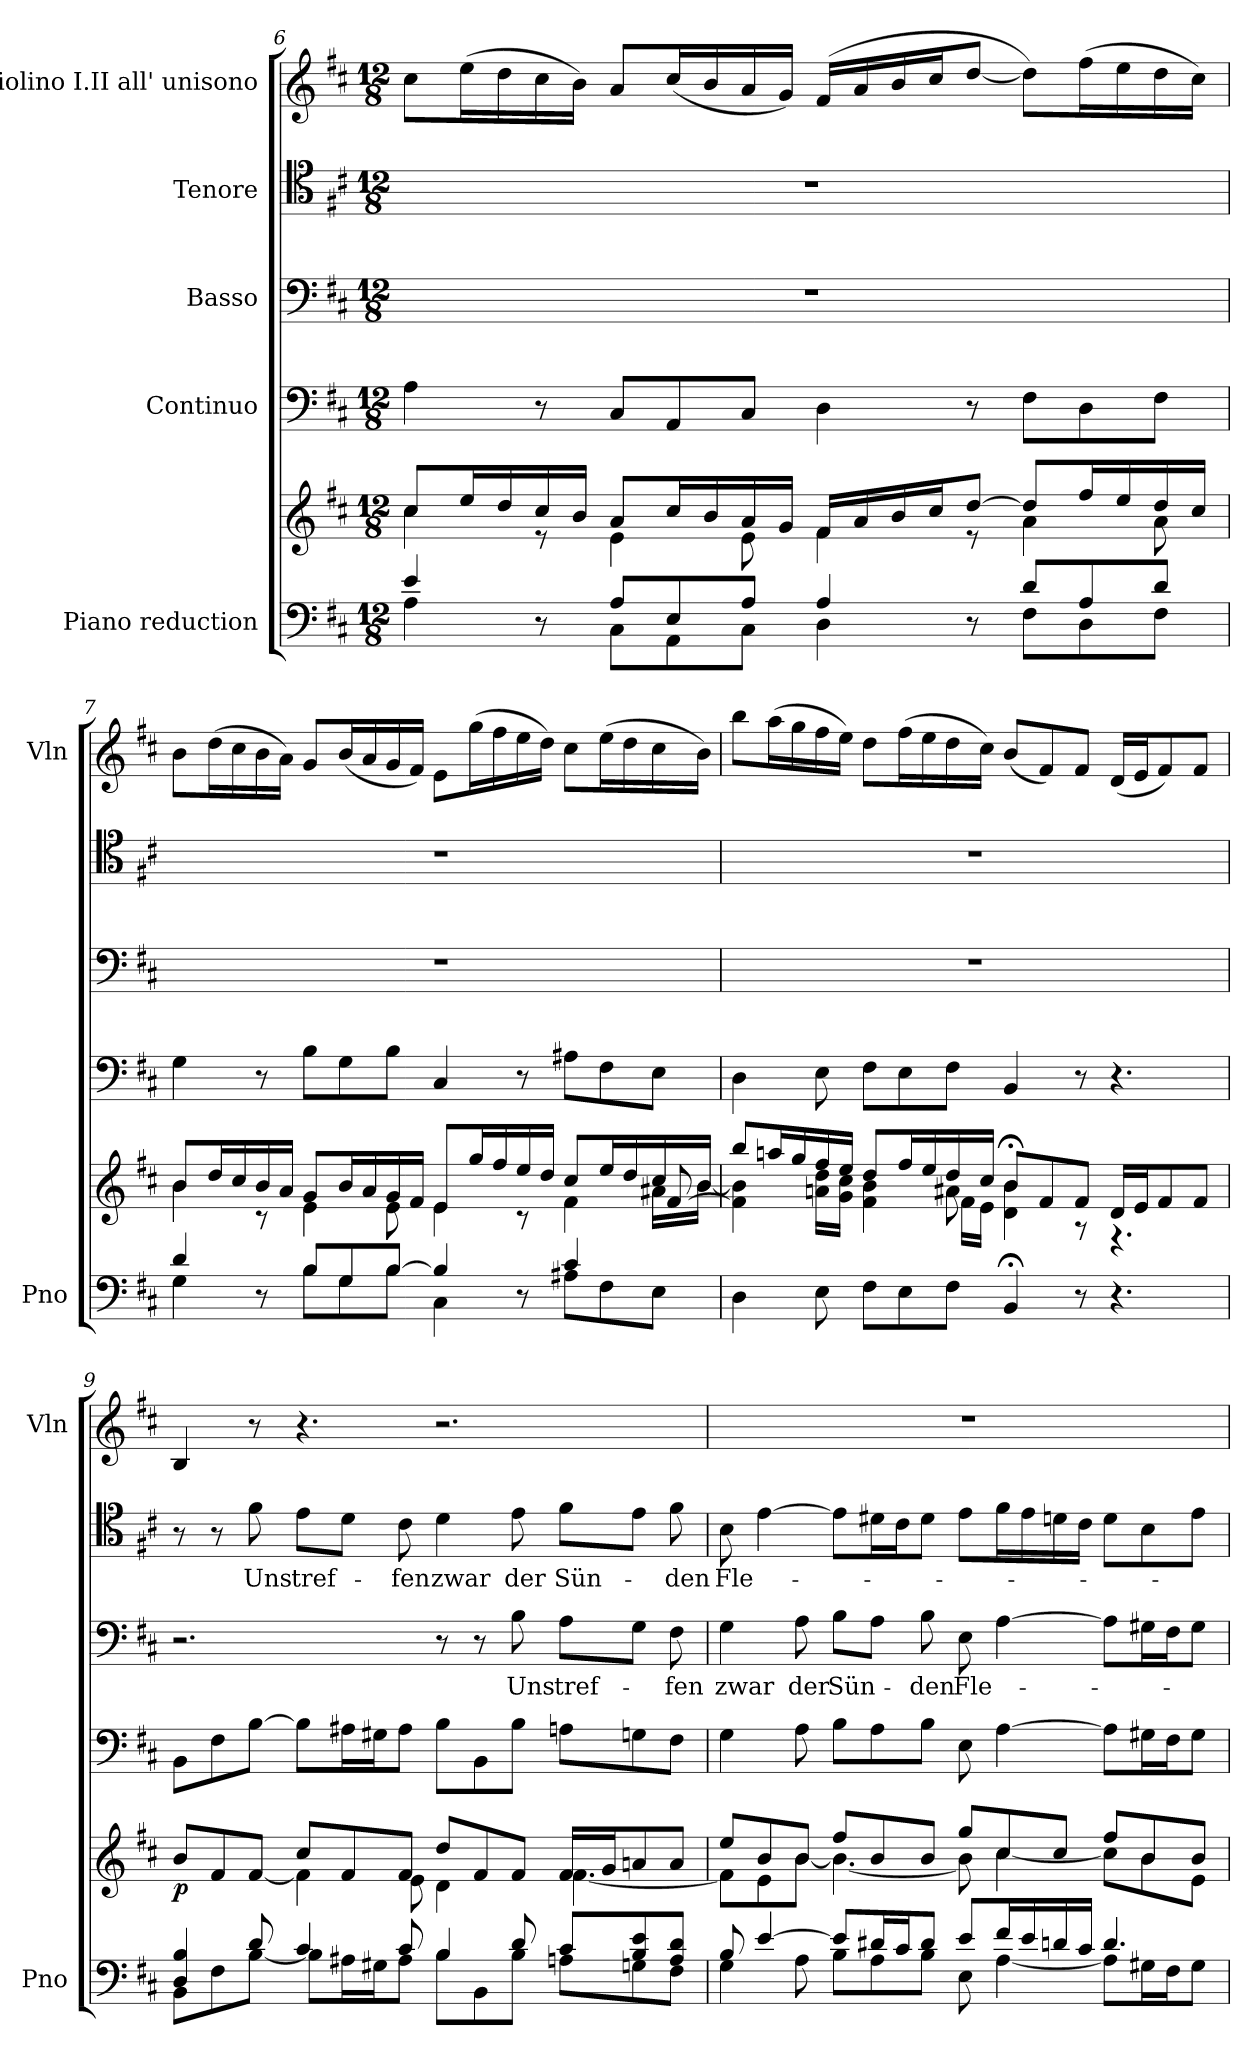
**kern	**kern	**dynam	**kern	**kern	**text	**kern	**text	**kern
*part5	*part5	*part5	*part4	*part3	*part3	*part2	*part2	*part1
*staff6	*staff5	*staff5/6	*staff4	*staff3	*staff3	*staff2	*staff2	*staff1
*I"Piano reduction	*	*	*I"Continuo	*I"Basso	*	*I"Tenore	*	*I"Violino I.II all' unisono
*I'Pno	*	*	*	*	*	*	*	*I'Vln
*clefF4	*clefG2	*	*clefF4	*clefF4	*	*clefC4	*	*clefG2
*k[f#c#]	*k[f#c#]	*	*k[f#c#]	*k[f#c#]	*	*k[f#c#]	*	*k[f#c#]
*M12/8	*M12/8	*	*M12/8	*M12/8	*	*M12/8	*	*M12/8
=6	=6	=6	=6	=6	=6	=6	=6	=6
*^	*^	*	*	*	*	*	*	*
4e/	4A\	8cc#/L	4cc#\	.	4A\	1.r	.	1.r	.	8cc#\L
.	.	16ee/L	.	.	.	.	.	.	.	(16ee\L
.	.	16dd/	.	.	.	.	.	.	.	16dd\
8r	8ryy	16cc#/	8r	.	8r	.	.	.	.	16cc#\
.	.	16b/JJ	.	.	.	.	.	.	.	16b\JJ)
8A/L	8C#\L	8a/L	4e\	.	8C#/L	.	.	.	.	8a/L
8E/	8AA\	16cc#/L	.	.	8AA/	.	.	.	.	(16cc#/L
.	.	16b/	.	.	.	.	.	.	.	16b/
8A/J	8C#\J	16a/	8e\	.	8C#/J	.	.	.	.	16a/
.	.	16g/JJ	.	.	.	.	.	.	.	16g/JJ)
4A/	4D\	16f#/LL	4f#\	.	4D\	.	.	.	.	(<16f#/LL
.	.	16a/	.	.	.	.	.	.	.	16a/
.	.	16b/	.	.	.	.	.	.	.	16b/
.	.	16cc#/J	.	.	.	.	.	.	.	16cc#/J
8r	8ryy	[8dd/J	8r	.	8r	.	.	.	.	[8dd/J
8d/L	8F#\L	8dd/L]	4a\	.	8F#\L	.	.	.	.	8dd\L])
8A/	8D\	16ff#/L	.	.	8D\	.	.	.	.	(16ff#\L
.	.	16ee/	.	.	.	.	.	.	.	16ee\
8d/J	8F#\J	16dd/	8a\	.	8F#\J	.	.	.	.	16dd\
.	.	16cc#/JJ	.	.	.	.	.	.	.	16cc#\JJ)
!!LO:PB:g=z
=7	=7	=7	=7	=7	=7	=7	=7	=7	=7	=7
*	*	*	*^	*	*	*	*	*	*	*
4d/	4G\	8b/L	4b\	4.ryy	.	4G\	1.r	.	1.r	.	8b\L
.	.	16dd/L	.	.	.	.	.	.	.	.	(16dd\L
.	.	16cc#/	.	.	.	.	.	.	.	.	16cc#\
8r	8ryy	16b/	8r	.	.	8r	.	.	.	.	16b\
.	.	16a/JJ	.	.	.	.	.	.	.	.	16a\JJ)
*	*	*	*v	*v	*	*	*	*	*	*	*
8B/L	8B\L	8g/L	4e\	.	8B\L	.	.	.	.	8g/L
8G/	8G\	16b/L	.	.	8G\	.	.	.	.	(16b/L
.	.	16a/	.	.	.	.	.	.	.	16a/
[8B/J	8B\J	16g/	8e\	.	8B\J	.	.	.	.	16g/
.	.	16f#/JJ	.	.	.	.	.	.	.	16f#/JJ)
4B/]	4C#\	8e/L	4e\	.	4C#/	.	.	.	.	8e\L
.	.	16gg/L	.	.	.	.	.	.	.	(16gg\L
.	.	16ff#/	.	.	.	.	.	.	.	16ff#\
8r	8ryy	16ee/	8r	.	8r	.	.	.	.	16ee\
.	.	16dd/JJ	.	.	.	.	.	.	.	16dd\JJ)
4c#/	8A#X\L	8cc#/L	4f#\	.	8A#X\L	.	.	.	.	8cc#\L
.	8F#\	16ee/L	.	.	8F#\	.	.	.	.	(16ee\L
.	.	16dd/	.	.	.	.	.	.	.	16dd\
*	*	*	*^	*	*	*	*	*	*	*
8ryy	8E\J	16cc#/	16a#X\LL	[8f#/	.	8E\J	.	.	.	.	16cc#\
.	.	16b/JJ	[16b\JJ	.	.	.	.	.	.	.	16b\JJ)
*v	*v	*	*	*	*	*	*	*	*	*	*
=8	=8	=8	=8	=8	=8	=8	=8	=8	=8	=8
4D\	8bb/L	4f#\] 4b\]	4.ryy	.	4D\	1.r	.	1.r	.	8bb\L
.	16aan/L	.	.	.	.	.	.	.	.	(16aa\L
.	16gg/	.	.	.	.	.	.	.	.	16gg\
8E\	16ff#/	16an\ 16dd\LL	.	.	8E\	.	.	.	.	16ff#\
.	16ee/JJ	16g\ 16cc#\JJ	.	.	.	.	.	.	.	16ee\JJ)
8F#\L	8dd/L	4f#\ 4b\	4ryy	.	8F#\L	.	.	.	.	8dd\L
8E\	16ff#/L	.	.	.	8E\	.	.	.	.	(16ff#\L
.	16ee/	.	.	.	.	.	.	.	.	16ee\
8F#\J	16dd/	8a#X\	16f#\LL	.	8F#\J	.	.	.	.	16dd\
.	16cc#/JJ	.	16e\JJ	.	.	.	.	.	.	16cc#\JJ)
4BB;/	8b;</L	4d\ 4b\	2.ryy	.	4BB/	.	.	.	.	(8b/L
.	8f#/	.	.	.	.	.	.	.	.	8f#/)
8r	8f#/J	8r	.	.	8r	.	.	.	.	8f#/J
4.r	16d/LL	4.r	.	.	4.r	.	.	.	.	(16d/LL
.	16e/J	.	.	.	.	.	.	.	.	16e/J
.	8f#/	.	.	.	.	.	.	.	.	8f#/)
.	8f#/J	.	.	.	.	.	.	.	.	8f#/J
*	*	*v	*v	*	*	*	*	*	*	*
=9	=9	=9	=9	=9	=9	=9	=9	=9	=9
*^	*	*	*	*	*	*	*	*	*
!	!	!	!	!LO:DY:b	!	!	!	!	!	!
4D/ 4B/	8BB\L	8b/L	4.ryy	p	8BB\L	2.r	.	8r	.	4B/
.	8F#\	8f#/	.	.	8F#\	.	.	8r	.	.
!	!	!	!	!	!	!	!	!	!LO:LY:b	!
8d/	[8B\J	[<8f#/J	.	.	[8B\J	.	.	8f#\	Uns	8r
!	!	!	!	!	!	!	!	!	!LO:LY:b	!
4c#/	8B\L]	8cc#/L	4f#\]	.	8B\L]	.	.	8e\L	tref-	4.r
.	16A#X\L	8f#/	.	.	16A#X\L	.	.	8d\J	.	.
.	16G#X\J	.	.	.	16G#X\J	.	.	.	.	.
!	!	!	!	!	!	!	!	!	!LO:LY:b	!
8c#/	8A#\J	8f#/J	8e\	.	8A#\J	.	.	8c#\	-fen	.
!	!	!	!	!	!	!	!	!	!LO:LY:b	!
4B/	8B\L	8dd/L	4d\	.	8B\L	8r	.	4d\	zwar	2.r
.	8BB\	8f#/	.	.	8BB\	8r	.	.	.	.
!	!	!	!	!	!	!	!LO:LY:b	!	!LO:LY:b	!
8d/	8B\J	8f#/J	8ryy	.	8B\J	8B\	Uns	8e\	der	.
!	!	!	!	!	!	!	!LO:LY:b	!	!LO:LY:b	!
8c#/L	8An\L	16f#/LL	[4.f#\	.	8An\L	8A\L	tref-	8f#\L	Sün-	.
.	.	16g/J	.	.	.	.	.	.	.	.
8B/ 8e/	8Gn\	8an/	.	.	8Gn\	8G\J	.	8e\J	.	.
!	!	!	!	!	!	!	!LO:LY:b	!	!LO:LY:b	!
8A/ 8d/J	8F#\J	8a/J	.	.	8F#\J	8F#\	-fen	8f#\	-den	.
!!LO:LB:g=z
=10	=10	=10	=10	=10	=10	=10	=10	=10	=10	=10
!	!	!	!	!	!	!	!LO:LY:b	!	!LO:LY:b	!
8B/	4G\	8ee/L	8f#\L]	.	4G\	4G\	zwar	8B\	Fle-	1.r
[4e/	.	8b/	8e\	.	.	.	.	[4e\	.	.
!	!	!	!	!	!	!	!LO:LY:b	!	!	!
.	8A\	8b/J	[8b\J	.	8A\	8A\	der	.	.	.
!	!	!	!	!	!	!	!LO:LY:b	!	!	!
8e/L]	8B\L	8ff#/L	4.b\_	.	8B\L	8B\L	Sün-	8e\L]	.	.
16d#X/L	8A\	8b/	.	.	8A\	8A\J	.	16d#X\L	.	.
16c#/J	.	.	.	.	.	.	.	16c#\J	.	.
!	!	!	!	!	!	!	!LO:LY:b	!	!	!
8d#/J	8B\J	8b/J	.	.	8B\J	8B\	-den	8d#\J	.	.
!	!	!	!	!	!	!	!LO:LY:b	!	!	!
8e/L	8E\	8gg/L	8b\]	.	8E\	8E\	Fle-	8e\L	.	.
16f#/L	[4A\	8cc#/	[4cc#\	.	[4A\	[4A\	.	16f#\L	.	.
16e/	.	.	.	.	.	.	.	16e\	.	.
16dn/	.	8cc#/J	.	.	.	.	.	16dn\	.	.
16c#/JJ	.	.	.	.	.	.	.	16c#\JJ	.	.
4.d/	8A\L]	8ff#/L	8cc#\L]	.	8A\L]	8A\L]	.	8d\L	.	.
.	16G#X\L	8b/	8b\	.	16G#X\L	16G#X\L	.	8B\	.	.
.	16F#\J	.	.	.	16F#\J	16F#\J	.	.	.	.
.	8G#\J	8b/J	8e\J	.	8G#\J	8G#\J	.	8e\J	.	.
*v	*v	*	*	*	*	*	*	*	*	*
*	*v	*v	*	*	*	*	*	*	*
=	=	=	=	=	=	=	=	=
*-	*-	*-	*-	*-	*-	*-	*-	*-
